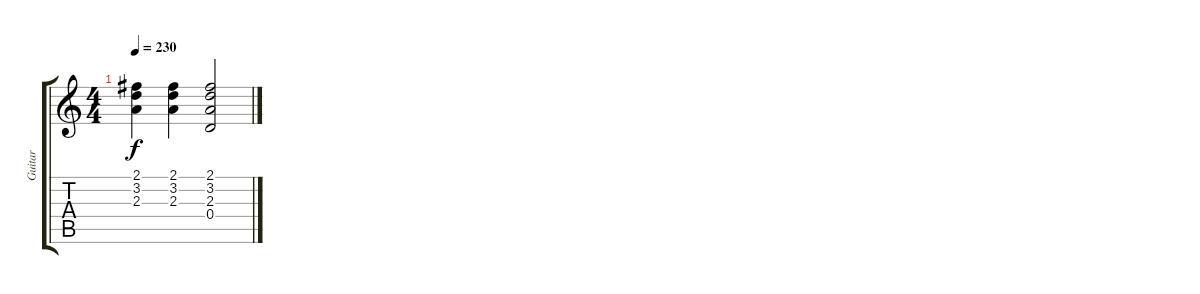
\track ("Guitar" "Guitar") {instrument acousticguitarnylon}
\staff {score tabs}
\tuning (E4 B3 G3 D3 A2 E2) {hide}
\ts (4 4)
\tempo 230
\clef g2
\ks c
(2.1{t} 3.2{t} 2.3{t}).4{dy f} (2.1 3.2 2.3).4 (2.1 3.2 2.3 0.4).2
